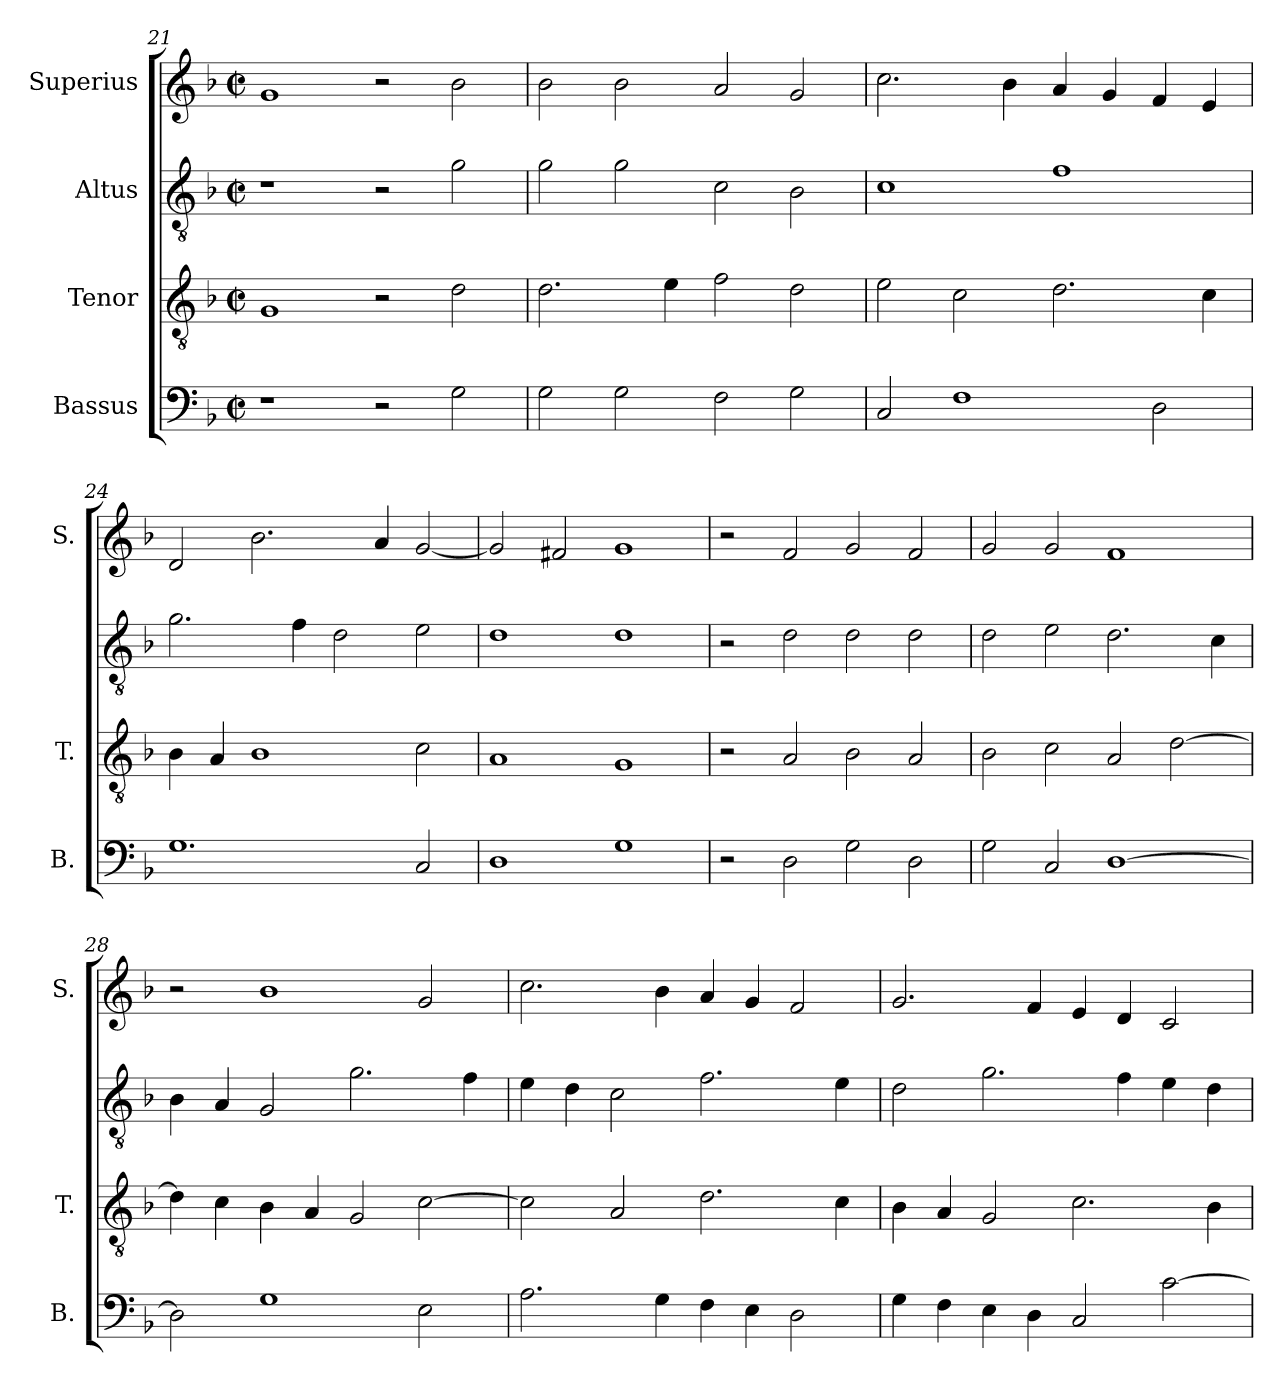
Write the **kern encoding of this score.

**kern	**kern	**kern	**kern
*part4	*part3	*part2	*part1
*staff4	*staff3	*staff2	*staff1
*I"Bassus	*I"Tenor	*I"Altus	*I"Superius
*I'B.	*I'T.	*	*I'S.
!!LO:PB:g=z
*clefF4	*clefGv2	*clefGv2	*clefG2
*	*ITrd7c12	*ITrd7c12	*
*k[b-]	*k[b-]	*k[b-]	*k[b-]
*F:	*F:	*F:	*F:
*M2/2	*M2/2	*M2/2	*M2/2
*met(c|)	*met(c|)	*met(c|)	*met(c|)
=21	=21	=21	=21
1r	1GGi	1r	1gi
2r	2r	2r	2r
2Gi\	2Di\	2Gi\	2b-i\
=22	=22	=22	=22
2Gi\	2.Di\	2Gi\	2b-i\
2Gi\	.	2Gi\	2b-i\
.	4Ei\	.	.
2Fi\	2Fi\	2Ci\	2ai/
2Gi\	2Di\	2BB-i\	2gi/
=23	=23	=23	=23
2Ci/	2Ei\	1Ci	2.cci\
1Fi	2Ci\	.	.
.	.	.	4b-i\
.	2.Di\	1Fi	4ai/
.	.	.	4gi/
2Di\	.	.	4fi/
.	4Ci\	.	4ei/
=24	=24	=24	=24
1.Gi	4BB-i\	2.Gi\	2di/
.	4AAi/	.	.
.	1BB-i	.	2.b-i\
.	.	4Fi\	.
.	.	2Di\	.
.	.	.	4ai/
2Ci/	2Ci\	2Ei\	[<2gi/
=25	=25	=25	=25
1Di	1AAi	1Di	2gi/]
.	.	.	2f#Xi/
1Gi	1GGi	1Di	1gi
!!LO:LB:g=z
=26	=26	=26	=26
2r	2r	2r	2r
2Di\	2AAi/	2Di\	2fi/
2Gi\	2BB-i\	2Di\	2gi/
2Di\	2AAi/	2Di\	2fi/
=27	=27	=27	=27
2Gi\	2BB-i\	2Di\	2gi/
2Ci/	2Ci\	2Ei\	2gi/
[>1Di	2AAi/	2.Di\	1fi
.	[>2Di\	.	.
.	.	4Ci\	.
=28	=28	=28	=28
2Di\]	4Di\]	4BB-i\	2r
.	4Ci\	4AAi/	.
1Gi	4BB-i\	2GGi/	1b-i
.	4AAi/	.	.
.	2GGi/	2.Gi\	.
2Ei\	[>2Ci\	.	2gi/
.	.	4Fi\	.
=29	=29	=29	=29
2.Ai\	2Ci\]	4Ei\	2.cci\
.	.	4Di\	.
.	2AAi/	2Ci\	.
4Gi\	.	.	4b-i\
4Fi\	2.Di\	2.Fi\	4ai/
4Ei\	.	.	4gi/
2Di\	.	.	2fi/
.	4Ci\	4Ei\	.
!!LO:PB:g=z
=30	=30	=30	=30
4Gi\	4BB-i\	2Di\	2.gi/
4Fi\	4AAi/	.	.
4Ei\	2GGi/	2.Gi\	.
4Di\	.	.	4fi/
2Ci/	2.Ci\	.	4ei/
.	.	4Fi\	4di/
[>2ci\	.	4Ei\	2ci/
.	4BB-i\	4Di\	.
=	=	=	=
*-	*-	*-	*-
